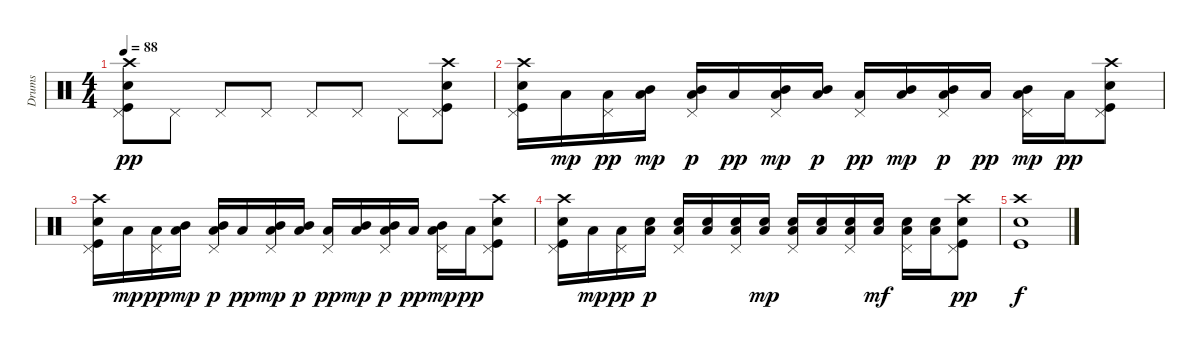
\track ("Drums" "Drums") {instrument percussion}
\staff {score}
\articulation defaults
\ts (4 4)
\tempo 88
\clef neutral
\ks c
("Crash high (hit)" "Pedal Hi-Hat (hit)" "Snare (hit) 2" "Kick (hit)").8{dy pp} "Pedal Hi-Hat (hit)".8 "Pedal Hi-Hat (hit)".8 "Pedal Hi-Hat (hit)".8 "Pedal Hi-Hat (hit)".8 "Pedal Hi-Hat (hit)".8 "Pedal Hi-Hat (hit)".8 ("Crash high (hit)" "Pedal Hi-Hat (hit)" "Snare (hit) 2" "Kick (hit)").8 |
("Crash high (hit)" "Pedal Hi-Hat (hit)" "Snare (hit) 2" "Kick (hit)").16 "Low Tom (hit)".16{dy mp} ("Pedal Hi-Hat (hit)" "Low Tom (hit)").16{dy pp} ("Low Tom (hit)" "Mid Tom (hit)").16{dy mp} ("Pedal Hi-Hat (hit)" "Low Tom (hit)" "Mid Tom (hit)").16{dy p} "Low Tom (hit)".16{dy pp} ("Pedal Hi-Hat (hit)" "Low Tom (hit)" "Mid Tom (hit)").16{dy mp} ("Low Tom (hit)" "Mid Tom (hit)").16{dy p} ("Pedal Hi-Hat (hit)" "Low Tom (hit)").16{dy pp} ("Low Tom (hit)" "Mid Tom (hit)").16{dy mp} ("Pedal Hi-Hat (hit)" "Low Tom (hit)" "Mid Tom (hit)").16{dy p} "Low Tom (hit)".16{dy pp} ("Pedal Hi-Hat (hit)" "Low Tom (hit)" "Mid Tom (hit)").16{dy mp} "Low Tom (hit)".16{dy pp} ("Crash high (hit)" "Pedal Hi-Hat (hit)" "Snare (hit) 2" "Kick (hit)").8 |
("Crash high (hit)" "Pedal Hi-Hat (hit)" "Snare (hit) 2" "Kick (hit)").16 "Low Tom (hit)".16{dy mp} ("Pedal Hi-Hat (hit)" "Low Tom (hit)").16{dy pp} ("Low Tom (hit)" "Mid Tom (hit)").16{dy mp} ("Pedal Hi-Hat (hit)" "Low Tom (hit)" "Mid Tom (hit)").16{dy p} "Low Tom (hit)".16{dy pp} ("Pedal Hi-Hat (hit)" "Low Tom (hit)" "Mid Tom (hit)").16{dy mp} ("Low Tom (hit)" "Mid Tom (hit)").16{dy p} ("Pedal Hi-Hat (hit)" "Low Tom (hit)").16{dy pp} ("Low Tom (hit)" "Mid Tom (hit)").16{dy mp} ("Pedal Hi-Hat (hit)" "Low Tom (hit)" "Mid Tom (hit)").16{dy p} "Low Tom (hit)".16{dy pp} ("Pedal Hi-Hat (hit)" "Low Tom (hit)" "Mid Tom (hit)").16{dy mp} "Low Tom (hit)".16{dy pp} ("Crash high (hit)" "Pedal Hi-Hat (hit)" "Snare (hit) 2" "Kick (hit)").8 |
("Crash high (hit)" "Pedal Hi-Hat (hit)" "Snare (hit) 2" "Kick (hit)").16 "Low Tom (hit)".16{dy mp} ("Pedal Hi-Hat (hit)" "Low Tom (hit)").16{dy pp} ("Low Tom (hit)" "Snare (hit) 2").16{dy p} ("Pedal Hi-Hat (hit)" "Low Tom (hit)" "Snare (hit) 2").16 ("Low Tom (hit)" "Snare (hit) 2").16 ("Pedal Hi-Hat (hit)" "Low Tom (hit)" "Snare (hit) 2").16 ("Low Tom (hit)" "Snare (hit) 2").16{dy mp} ("Pedal Hi-Hat (hit)" "Low Tom (hit)" "Snare (hit) 2").16 ("Low Tom (hit)" "Snare (hit) 2").16 ("Pedal Hi-Hat (hit)" "Low Tom (hit)" "Snare (hit) 2").16 ("Low Tom (hit)" "Snare (hit) 2").16{dy mf} ("Pedal Hi-Hat (hit)" "Low Tom (hit)" "Snare (hit) 2").16 ("Low Tom (hit)" "Snare (hit) 2").16 ("Crash high (hit)" "Pedal Hi-Hat (hit)" "Snare (hit) 2" "Kick (hit)").8{dy pp} |
("Crash high (hit)" "Snare (hit) 2" "Kick (hit)").1{dy f}
